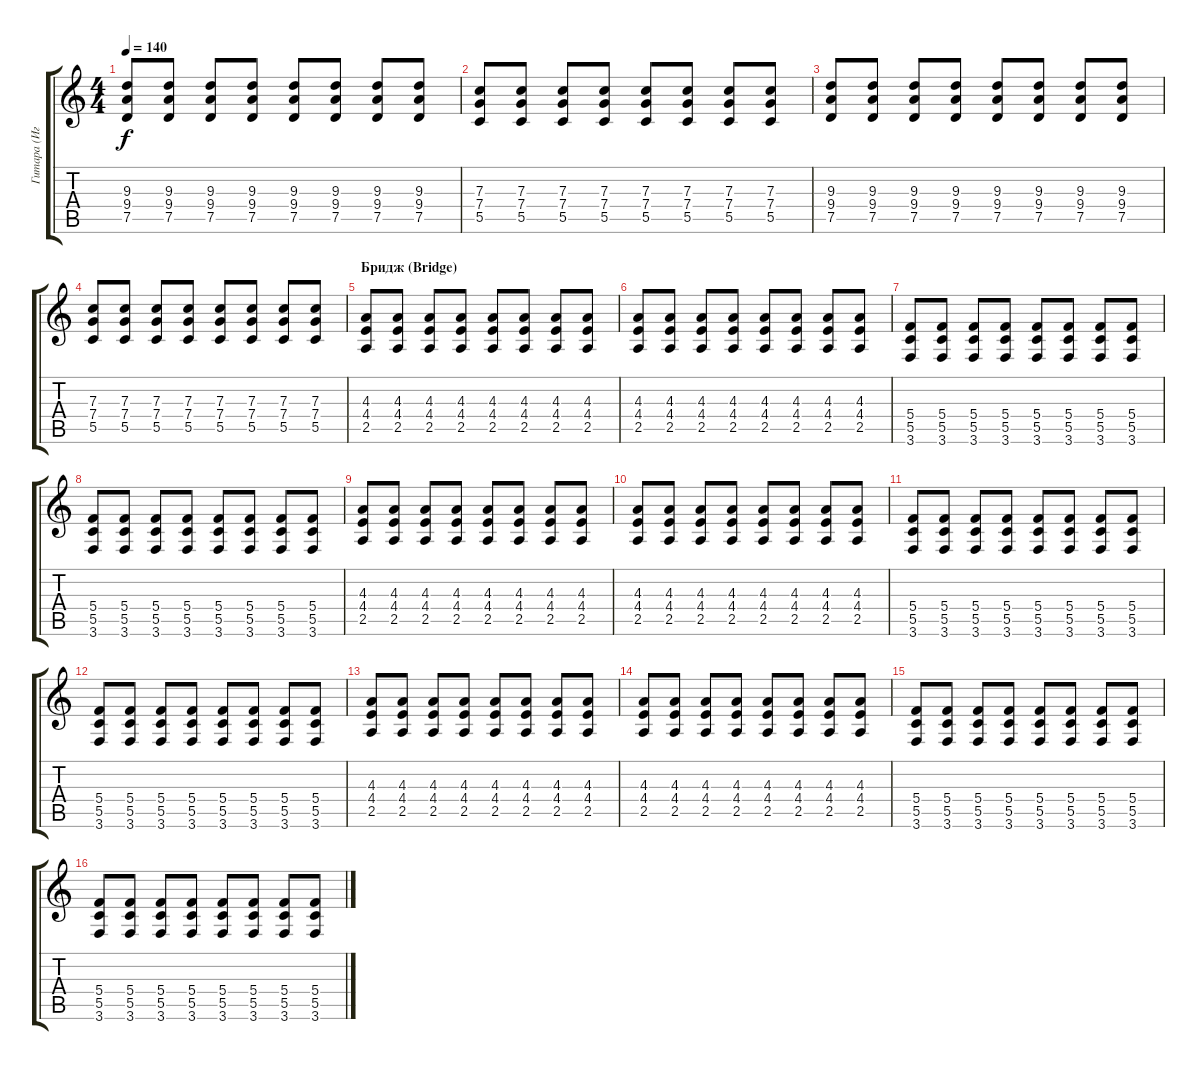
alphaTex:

\track ("Гитара (Игорь \"Jeff\" Поляков)" "Гитара (Иг") {instrument distortionguitar}
\staff {score tabs}
\tuning (D4 A3 F3 C3 G2 D2) {hide}
\ts (4 4)
\tempo 140
\clef g2
\ks c
(9.3 9.4 7.5).8{dy f} (9.3 9.4 7.5).8 (9.3 9.4 7.5).8 (9.3 9.4 7.5).8 (9.3 9.4 7.5).8 (9.3 9.4 7.5).8 (9.3 9.4 7.5).8 (9.3 9.4 7.5).8 |
(7.3 7.4 5.5).8 (7.3 7.4 5.5).8 (7.3 7.4 5.5).8 (7.3 7.4 5.5).8 (7.3 7.4 5.5).8 (7.3 7.4 5.5).8 (7.3 7.4 5.5).8 (7.3 7.4 5.5).8 |
(9.3 9.4 7.5).8 (9.3 9.4 7.5).8 (9.3 9.4 7.5).8 (9.3 9.4 7.5).8 (9.3 9.4 7.5).8 (9.3 9.4 7.5).8 (9.3 9.4 7.5).8 (9.3 9.4 7.5).8 |
(7.3 7.4 5.5).8 (7.3 7.4 5.5).8 (7.3 7.4 5.5).8 (7.3 7.4 5.5).8 (7.3 7.4 5.5).8 (7.3 7.4 5.5).8 (7.3 7.4 5.5).8 (7.3 7.4 5.5).8 |
\section ("" "Бридж (Bridge)")
(4.3 4.4 2.5).8 (4.3 4.4 2.5).8 (4.3 4.4 2.5).8 (4.3 4.4 2.5).8 (4.3 4.4 2.5).8 (4.3 4.4 2.5).8 (4.3 4.4 2.5).8 (4.3 4.4 2.5).8 |
(4.3 4.4 2.5).8 (4.3 4.4 2.5).8 (4.3 4.4 2.5).8 (4.3 4.4 2.5).8 (4.3 4.4 2.5).8 (4.3 4.4 2.5).8 (4.3 4.4 2.5).8 (4.3 4.4 2.5).8 |
(5.4 5.5 3.6).8 (5.4 5.5 3.6).8 (5.4 5.5 3.6).8 (5.4 5.5 3.6).8 (5.4 5.5 3.6).8 (5.4 5.5 3.6).8 (5.4 5.5 3.6).8 (5.4 5.5 3.6).8 |
(5.4 5.5 3.6).8 (5.4 5.5 3.6).8 (5.4 5.5 3.6).8 (5.4 5.5 3.6).8 (5.4 5.5 3.6).8 (5.4 5.5 3.6).8 (5.4 5.5 3.6).8 (5.4 5.5 3.6).8 |
(4.3 4.4 2.5).8 (4.3 4.4 2.5).8 (4.3 4.4 2.5).8 (4.3 4.4 2.5).8 (4.3 4.4 2.5).8 (4.3 4.4 2.5).8 (4.3 4.4 2.5).8 (4.3 4.4 2.5).8 |
(4.3 4.4 2.5).8 (4.3 4.4 2.5).8 (4.3 4.4 2.5).8 (4.3 4.4 2.5).8 (4.3 4.4 2.5).8 (4.3 4.4 2.5).8 (4.3 4.4 2.5).8 (4.3 4.4 2.5).8 |
(5.4 5.5 3.6).8 (5.4 5.5 3.6).8 (5.4 5.5 3.6).8 (5.4 5.5 3.6).8 (5.4 5.5 3.6).8 (5.4 5.5 3.6).8 (5.4 5.5 3.6).8 (5.4 5.5 3.6).8 |
(5.4 5.5 3.6).8 (5.4 5.5 3.6).8 (5.4 5.5 3.6).8 (5.4 5.5 3.6).8 (5.4 5.5 3.6).8 (5.4 5.5 3.6).8 (5.4 5.5 3.6).8 (5.4 5.5 3.6).8 |
(4.3 4.4 2.5).8 (4.3 4.4 2.5).8 (4.3 4.4 2.5).8 (4.3 4.4 2.5).8 (4.3 4.4 2.5).8 (4.3 4.4 2.5).8 (4.3 4.4 2.5).8 (4.3 4.4 2.5).8 |
(4.3 4.4 2.5).8 (4.3 4.4 2.5).8 (4.3 4.4 2.5).8 (4.3 4.4 2.5).8 (4.3 4.4 2.5).8 (4.3 4.4 2.5).8 (4.3 4.4 2.5).8 (4.3 4.4 2.5).8 |
(5.4 5.5 3.6).8 (5.4 5.5 3.6).8 (5.4 5.5 3.6).8 (5.4 5.5 3.6).8 (5.4 5.5 3.6).8 (5.4 5.5 3.6).8 (5.4 5.5 3.6).8 (5.4 5.5 3.6).8 |
(5.4 5.5 3.6).8 (5.4 5.5 3.6).8 (5.4 5.5 3.6).8 (5.4 5.5 3.6).8 (5.4 5.5 3.6).8 (5.4 5.5 3.6).8 (5.4 5.5 3.6).8 (5.4 5.5 3.6).8
